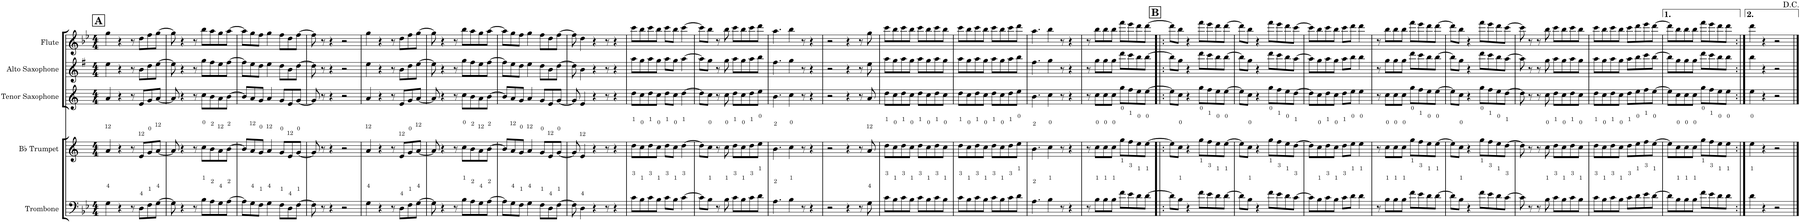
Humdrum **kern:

**kern	**kern	**kern	**kern	**kern
*part5	*part4	*part3	*part2	*part1
*staff5	*staff4	*staff3	*staff2	*staff1
*I"Trombone	*I"Bb Trumpet	*I"Tenor Saxophone	*I"Alto Saxophone	*I"Flute
*I'Tbn.	*I'Bb Tpt.	*I'T. Sax.	*I'A. Sax.	*I'Fl.
*clefF4	*clefG2	*clefG2	*clefG2	*clefG2
*	*Trd1c2	*Trd8c14	*Trd5c9	*
*k[b-e-]	*k[]	*k[]	*k[f#]	*k[b-e-]
*M4/4	*M4/4	*M4/4	*M4/4	*M4/4
!!LO:REH:place=s1:a:B:cj:fs=14:t=A
=1	=1	=1	=1	=1
4G\	4a/	4a/	4ee\	4gg\
4r	4r	4r	4r	4r
8r	8r	8r	8r	8r
8D\L	8e/L	8e/L	8b\L	8dd\L
8F\	8g/	8g/	8dd\	8ff\
[8G\J	[8a/J	[8a/J	[8ee\J	[8gg\J
=2	=2	=2	=2	=2
8G\]	8a/]	8a/]	8ee\]	8gg\]
4r	4r	4r	4r	4r
8r	8r	8r	8r	8r
8B-\L	8cc\L	8cc\L	8gg\L	8bb-\L
8A\	8b\	8b\	8ff#\	8aa\
8G\	8a\	8a\	8ee\	8gg\
[8A\J	[8b\J	[8b\J	[8ff#\J	[8aa\J
=3	=3	=3	=3	=3
8A\L]	8b/L]	8b/L]	8ff#\L]	8aa\L]
8G\	8a/	8a/	8ee\	8gg\
8F\J	8g/J	8g/J	8dd\J	8ff\J
4G\	4a/	4a/	4ee\	4gg\
8F\L	8g/L	8g/L	8dd\L	8ff\L
8D\	8e/	8e/	8b\	8dd\
[8F\J	[8g/J	[8g/J	[8dd\J	[8ff\J
=4	=4	=4	=4	=4
8F\]	8g/]	8g/]	8dd\]	8ff\]
8r	8r	8r	8r	8r
4r	4r	4r	4r	4r
2r	2r	2r	2r	2r
=5	=5	=5	=5	=5
4G\	4a/	4a/	4ee\	4gg\
4r	4r	4r	4r	4r
8r	8r	8r	8r	8r
8D\L	8e/L	8e/L	8b\L	8dd\L
8F\	8g/	8g/	8dd\	8ff\
[8G\J	[8a/J	[8a/J	[8ee\J	[8gg\J
=6	=6	=6	=6	=6
8G\]	8a/]	8a/]	8ee\]	8gg\]
4r	4r	4r	4r	4r
8r	8r	8r	8r	8r
8B-\L	8cc\L	8cc\L	8gg\L	8bb-\L
8A\	8b\	8b\	8ff#\	8aa\
8G\	8a\	8a\	8ee\	8gg\
[8A\J	[8b\J	[8b\J	[8ff#\J	[8aa\J
=7	=7	=7	=7	=7
8A\L]	8b/L]	8b/L]	8ff#\L]	8aa\L]
8G\	8a/	8a/	8ee\	8gg\
8F\J	8g/J	8g/J	8dd\J	8ff\J
4G\	4a/	4a/	4ee\	4gg\
8F\L	8g/L	8g/L	8dd\L	8ff\L
8D\	8e/	8e/	8b\	8dd\
[8F\J	[8g/J	[8g/J	[8dd\J	[8ff\J
=8	=8	=8	=8	=8
8F\]	8g/]	8g/]	8dd\]	8ff\]
4D\	4e/	4e/	4b\	4dd\
4r	4r	4r	4r	4r
8r	8r	8r	8r	8r
4r	4r	4r	4r	4r
=9	=9	=9	=9	=9
8c\L	8dd\L	8dd\L	8aa\L	8ccc\L
8B-\	8cc\	8cc\	8gg\	8bb-\
8c\	8dd\	8dd\	8aa\	8ccc\
8B-\J	8cc\J	8cc\J	8gg\J	8bb-\J
8c\L	8dd\L	8dd\L	8aa\L	8ccc\L
8B-\J	8cc\J	8cc\J	8gg\J	8bb-\J
[4c\	[4dd\	[4dd\	[4aa\	[4ccc\
=10	=10	=10	=10	=10
8c\L]	8dd\L]	8dd\L]	8aa\L]	8ccc\L]
8B-\J	8cc\J	8cc\J	8gg\J	8bb-\J
8r	8r	8r	8r	8r
8B-\	8cc\	8cc\	8gg\	8bb-\
8c\L	8dd\L	8dd\L	8aa\L	8ccc\L
8B-\	8cc\	8cc\	8gg\	8bb-\
8c\	8dd\	8dd\	8aa\	8ccc\
8d\J	8ee\J	8ee\J	8bb\J	8ddd\J
=11	=11	=11	=11	=11
4.A\	4.b\	4.b\	4.ff#\	4.aa\
4B-\	4cc\	4cc\	4gg\	4bb-\
8r	8r	8r	8r	8r
4r	4r	4r	4r	4r
=12	=12	=12	=12	=12
2r	2r	2r	2r	2r
4r	4r	4r	4r	4r
8r	8r	8r	8r	8r
8G\	8a/	8a/	8ee\	8gg\
=13	=13	=13	=13	=13
8c\L	8dd\L	8dd\L	8aa\L	8ccc\L
8B-\	8cc\	8cc\	8gg\	8bb-\
8c\	8dd\	8dd\	8aa\	8ccc\
8B-\J	8cc\J	8cc\J	8gg\J	8bb-\J
8c\L	8dd\L	8dd\L	8aa\L	8ccc\L
8B-\	8cc\	8cc\	8gg\	8bb-\
8c\	8dd\	8dd\	8aa\	8ccc\
8B-\J	8cc\J	8cc\J	8gg\J	8bb-\J
=14	=14	=14	=14	=14
8c\L	8dd\L	8dd\L	8aa\L	8ccc\L
8B-\	8cc\	8cc\	8gg\	8bb-\
8c\	8dd\	8dd\	8aa\	8ccc\
8B-\J	8cc\J	8cc\J	8gg\J	8bb-\J
8c\L	8dd\L	8dd\L	8aa\L	8ccc\L
8B-\	8cc\	8cc\	8gg\	8bb-\
8c\	8dd\	8dd\	8aa\	8ccc\
8d\J	8ee\J	8ee\J	8bb\J	8ddd\J
=15	=15	=15	=15	=15
4.A\	4.b\	4.b\	4.ff#\	4.aa\
4B-\	4cc\	4cc\	4gg\	4bb-\
8r	8r	8r	8r	8r
4r	4r	4r	4r	4r
=16	=16	=16	=16	=16
8r	8r	8r	8r	8r
8B-\L	8cc\L	8cc\L	8gg\L	8bb-\L
8B-\	8cc\	8cc\	8gg\	8bb-\
8B-\J	8cc\J	8cc\J	8gg\J	8bb-\J
8f\L	8gg\L	8gg\L	8ddd\L	8fff\L
8e-\	8ff\	8ff\	8ccc\	8eee-\
8d\	8ee\	8ee\	8bb\	8ddd\
[8d\J	[8ee\J	[8ee\J	[8bb\J	[8ddd\J
!!LO:REH:place=s1:a:B:cj:fs=14:t=B
=17!|:	=17!|:	=17!|:	=17!|:	=17!|:
8d\L]	8ee\L]	8ee\L]	8bb\L]	8ddd\L]
8B-\J	8cc\J	8cc\J	8gg\J	8bb-\J
4r	4r	4r	4r	4r
8f\L	8gg\L	8gg\L	8ddd\L	8fff\L
8e-\	8ff\	8ff\	8ccc\	8eee-\
8d\	8ee\	8ee\	8bb\	8ddd\
[8d\J	[8ee\J	[8ee\J	[8bb\J	[8ddd\J
=18	=18	=18	=18	=18
8d\L]	8ee\L]	8ee\L]	8bb\L]	8ddd\L]
8B-\J	8cc\J	8cc\J	8gg\J	8bb-\J
4r	4r	4r	4r	4r
8f\L	8gg\L	8gg\L	8ddd\L	8fff\L
8e-\	8ff\	8ff\	8ccc\	8eee-\
8d\	8ee\	8ee\	8bb\	8ddd\
[8c\J	[8dd\J	[8dd\J	[8aa\J	[8ccc\J
=19	=19	=19	=19	=19
8c\L]	8dd\L]	8dd\L]	8aa\L]	8ccc\L]
8B-\	8cc\	8cc\	8gg\	8bb-\
8c\	8dd\	8dd\	8aa\	8ccc\
8B-\J	8cc\J	8cc\J	8gg\J	8bb-\J
8c\L	8dd\L	8dd\L	8aa\L	8ccc\L
8d\J	8ee\J	8ee\J	8bb\J	8ddd\J
4d\	4ee\	4ee\	4bb\	4ddd\
=20	=20	=20	=20	=20
8r	8r	8r	8r	8r
8B-\L	8cc\L	8cc\L	8gg\L	8bb-\L
8B-\	8cc\	8cc\	8gg\	8bb-\
8B-\J	8cc\J	8cc\J	8gg\J	8bb-\J
8f\L	8gg\L	8gg\L	8ddd\L	8fff\L
8e-\	8ff\	8ff\	8ccc\	8eee-\
8d\	8ee\	8ee\	8bb\	8ddd\
[8d\J	[8ee\J	[8ee\J	[8bb\J	[8ddd\J
=21	=21	=21	=21	=21
8d\L]	8ee\L]	8ee\L]	8bb\L]	8ddd\L]
8B-\J	8cc\J	8cc\J	8gg\J	8bb-\J
4r	4r	4r	4r	4r
8f\L	8gg\L	8gg\L	8ddd\L	8fff\L
8e-\	8ff\	8ff\	8ccc\	8eee-\
8d\	8ee\	8ee\	8bb\	8ddd\
[8c\J	[8dd\J	[8dd\J	[8aa\J	[8ccc\J
=22	=22	=22	=22	=22
8c\]	8dd\]	8dd\]	8aa\]	8ccc\]
8r	8r	8r	8r	8r
8r	8r	8r	8r	8r
8B-\	8cc\	8cc\	8gg\	8bb-\
8c\L	8dd\L	8dd\L	8aa\L	8ccc\L
8B-\	8cc\	8cc\	8gg\	8bb-\
8c\	8dd\	8dd\	8aa\	8ccc\
8B-\J	8cc\J	8cc\J	8gg\J	8bb-\J
=23	=23	=23	=23	=23
8c\L	8dd\L	8dd\L	8aa\L	8ccc\L
8B-\	8cc\	8cc\	8gg\	8bb-\
8c\	8dd\	8dd\	8aa\	8ccc\
8B-\J	8cc\J	8cc\J	8gg\J	8bb-\J
8c\L	8dd\L	8dd\L	8aa\L	8ccc\L
8d\	8ee\	8ee\	8bb\	8ddd\
8e-\	8ff\	8ff\	8ccc\	8eee-\
[8d\J	[8ee\J	[8ee\J	[8bb\J	[8ddd\J
=24	=24	=24	=24	=24
8d\L]	8ee\L]	8ee\L]	8bb\L]	8ddd\L]
8B-\	8cc\	8cc\	8gg\	8bb-\
8B-\	8cc\	8cc\	8gg\	8bb-\
8B-\J	8cc\J	8cc\J	8gg\J	8bb-\J
8f\L	8gg\L	8gg\L	8ddd\L	8fff\L
8e-\	8ff\	8ff\	8ccc\	8eee-\
8d\	8ee\	8ee\	8bb\	8ddd\
8d\J	8ee\J	8ee\J	8bb\J	8ddd\J
=25:|!	=25:|!	=25:|!	=25:|!	=25:|!
4d\	4ee\	4ee\	4bb\	4ddd\
4r	4r	4r	4r	4r
2r	2r	2r	2r	2r
==	==	==	==	==
*-	*-	*-	*-	*-
